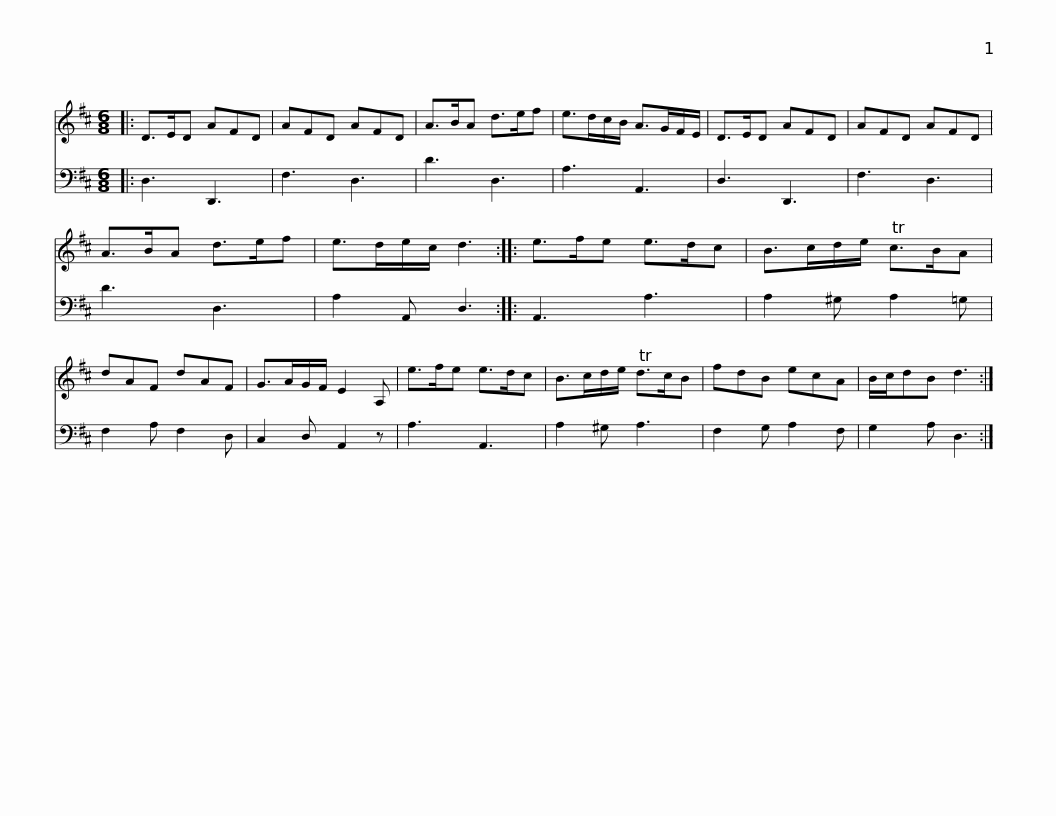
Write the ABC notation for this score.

X:1
%%score 1 2
L:1/8
M:6/8
I:linebreak $
K:D
V:1 treble
V:2 bass
V:1
|: D>ED AFD | AFD AFD | A>BA d>ef | e>dc/B/ A>GF/E/ | D>ED AFD | %5
 AFD AFD |$ A>BA d>ef | e>de/c/ d3 :: e>fe e>dc | B>cd/e/ Tc>BA | %10
 dAF dAF | G>AG/F/ E2 A, |$ e>fe e>dc | B>cd/e/ Td>cB | fdB ecA | %15
 B/c/dB d3 :| %16
V:2
|: D,3 D,,3 | F,3 D,3 | D3 D,3 | A,3 A,,3 | D,3 D,,3 | %5
 F,3 D,3 |$ D3 D,3 | A,2 A,, D,3 :: A,,3 A,3 | A,2 ^G, A,2 =G, | %10
 F,2 A, F,2 D, | C,2 D, A,,2 z |$ A,3 A,,3 | A,2 ^G, A,3 | F,2 G, A,2 F, | %15
 G,2 A, D,3 :| %16
